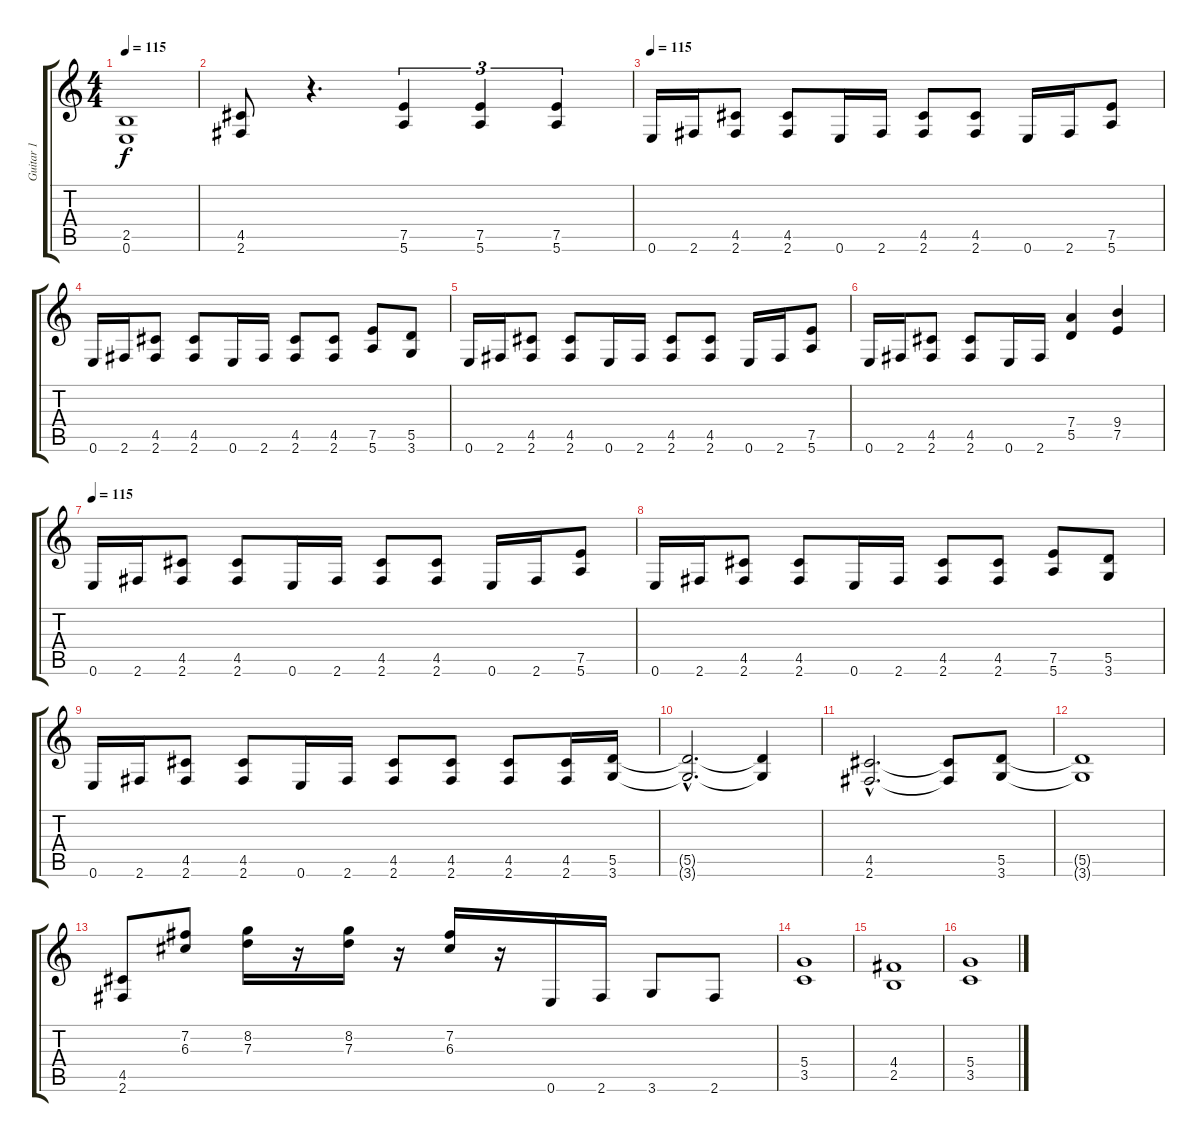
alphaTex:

\track ("Guitar 1" "Guitar 1") {instrument distortionguitar}
\staff {score tabs}
\tuning (E4 B3 G3 D3 A2 E2) {hide}
\ts (4 4)
\tempo 115
\clef g2
\ks c
(2.5{t} 0.6{t}).1{dy f} |
(4.5 2.6).8 r.4{d} (7.5 5.6).4{tu (3 2)} (7.5 5.6).4{tu (3 2)} (7.5 5.6).4{tu (3 2)} |
\tempo 115
0.6.16 2.6.16 (4.5 2.6).8 (4.5 2.6).8 0.6.16 2.6.16 (4.5 2.6).8 (4.5 2.6).8 0.6.16 2.6.16 (7.5 5.6).8 |
0.6.16 2.6.16 (4.5 2.6).8 (4.5 2.6).8 0.6.16 2.6.16 (4.5 2.6).8 (4.5 2.6).8 (7.5 5.6).8 (5.5 3.6).8 |
0.6.16 2.6.16 (4.5 2.6).8 (4.5 2.6).8 0.6.16 2.6.16 (4.5 2.6).8 (4.5 2.6).8 0.6.16 2.6.16 (7.5 5.6).8 |
0.6.16 2.6.16 (4.5 2.6).8 (4.5 2.6).8 0.6.16 2.6.16 (7.4 5.5).4 (9.4 7.5).4 |
\tempo 115
0.6.16 2.6.16 (4.5 2.6).8 (4.5 2.6).8 0.6.16 2.6.16 (4.5 2.6).8 (4.5 2.6).8 0.6.16 2.6.16 (7.5 5.6).8 |
0.6.16 2.6.16 (4.5 2.6).8 (4.5 2.6).8 0.6.16 2.6.16 (4.5 2.6).8 (4.5 2.6).8 (7.5 5.6).8 (5.5 3.6).8 |
0.6.16 2.6.16 (4.5 2.6).8 (4.5 2.6).8 0.6.16 2.6.16 (4.5 2.6).8 (4.5 2.6).8 (4.5 2.6).8 (4.5 2.6).16 (5.5 3.6).16 |
(5.5{hac t} 3.6{hac t}).2{d} (5.5{t} 3.6{t}).4 |
(4.5{hac} 2.6{hac}).2{d} (4.5{t} 2.6{t}).8 (5.5 3.6).8 |
(5.5{t} 3.6{t}).1 |
(4.5 2.6).8 (7.2 6.3).8 (8.2 7.3).16 r.16 (8.2 7.3).16 r.16 (7.2 6.3).16 r.16 0.6.16 2.6.16 3.6.8 2.6.8 |
(5.4 3.5).1 |
(4.4 2.5).1 |
(5.4 3.5).1
